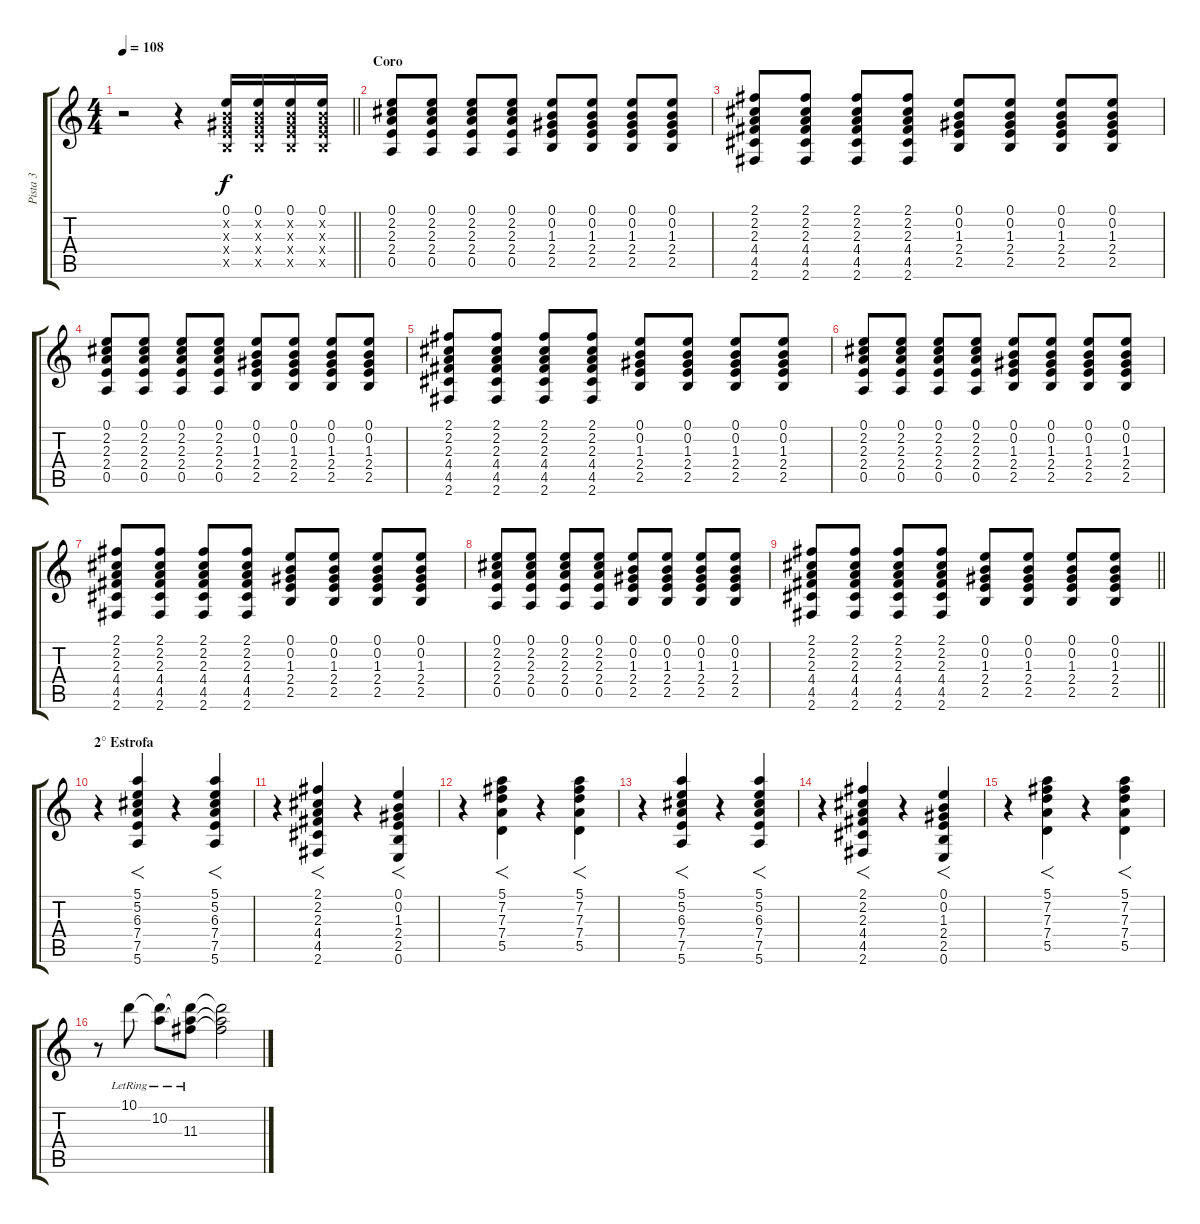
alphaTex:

\track ("Pista 3" "Pista 3") {instrument guitarharmonics}
\staff {score tabs}
\tuning (E4 B3 G3 D3 A2 E2) {hide}
\ts (4 4)
\tempo 108
\clef g2
\barLineRight lightlight
\ks c
r.2{dy f} r.4 (0.1 0.2{x} 1.3{x} 2.4{x} 2.5{x}).16 (0.1 0.2{x} 1.3{x} 2.4{x} 2.5{x}).16 (0.1 0.2{x} 1.3{x} 2.4{x} 2.5{x}).16 (0.1 0.2{x} 1.3{x} 2.4{x} 2.5{x}).16 |
\section ("" "Coro")
(0.1 2.2 2.3 2.4 0.5).8{volume 9 instrument distortionguitar} (0.1 2.2 2.3 2.4 0.5).8 (0.1 2.2 2.3 2.4 0.5).8 (0.1 2.2 2.3 2.4 0.5).8 (0.1 0.2 1.3 2.4 2.5).8 (0.1 0.2 1.3 2.4 2.5).8 (0.1 0.2 1.3 2.4 2.5).8 (0.1 0.2 1.3 2.4 2.5).8 |
(2.1 2.2 2.3 4.4 4.5 2.6).8 (2.1 2.2 2.3 4.4 4.5 2.6).8 (2.1 2.2 2.3 4.4 4.5 2.6).8 (2.1 2.2 2.3 4.4 4.5 2.6).8 (0.1 0.2 1.3 2.4 2.5).8 (0.1 0.2 1.3 2.4 2.5).8 (0.1 0.2 1.3 2.4 2.5).8 (0.1 0.2 1.3 2.4 2.5).8 |
(0.1 2.2 2.3 2.4 0.5).8 (0.1 2.2 2.3 2.4 0.5).8 (0.1 2.2 2.3 2.4 0.5).8 (0.1 2.2 2.3 2.4 0.5).8 (0.1 0.2 1.3 2.4 2.5).8 (0.1 0.2 1.3 2.4 2.5).8 (0.1 0.2 1.3 2.4 2.5).8 (0.1 0.2 1.3 2.4 2.5).8 |
(2.1 2.2 2.3 4.4 4.5 2.6).8 (2.1 2.2 2.3 4.4 4.5 2.6).8 (2.1 2.2 2.3 4.4 4.5 2.6).8 (2.1 2.2 2.3 4.4 4.5 2.6).8 (0.1 0.2 1.3 2.4 2.5).8 (0.1 0.2 1.3 2.4 2.5).8 (0.1 0.2 1.3 2.4 2.5).8 (0.1 0.2 1.3 2.4 2.5).8 |
(0.1 2.2 2.3 2.4 0.5).8{volume 9 instrument distortionguitar} (0.1 2.2 2.3 2.4 0.5).8 (0.1 2.2 2.3 2.4 0.5).8 (0.1 2.2 2.3 2.4 0.5).8 (0.1 0.2 1.3 2.4 2.5).8 (0.1 0.2 1.3 2.4 2.5).8 (0.1 0.2 1.3 2.4 2.5).8 (0.1 0.2 1.3 2.4 2.5).8 |
(2.1 2.2 2.3 4.4 4.5 2.6).8 (2.1 2.2 2.3 4.4 4.5 2.6).8 (2.1 2.2 2.3 4.4 4.5 2.6).8 (2.1 2.2 2.3 4.4 4.5 2.6).8 (0.1 0.2 1.3 2.4 2.5).8 (0.1 0.2 1.3 2.4 2.5).8 (0.1 0.2 1.3 2.4 2.5).8 (0.1 0.2 1.3 2.4 2.5).8 |
(0.1 2.2 2.3 2.4 0.5).8 (0.1 2.2 2.3 2.4 0.5).8 (0.1 2.2 2.3 2.4 0.5).8 (0.1 2.2 2.3 2.4 0.5).8 (0.1 0.2 1.3 2.4 2.5).8 (0.1 0.2 1.3 2.4 2.5).8 (0.1 0.2 1.3 2.4 2.5).8 (0.1 0.2 1.3 2.4 2.5).8 |
\barLineRight lightlight
(2.1 2.2 2.3 4.4 4.5 2.6).8 (2.1 2.2 2.3 4.4 4.5 2.6).8 (2.1 2.2 2.3 4.4 4.5 2.6).8 (2.1 2.2 2.3 4.4 4.5 2.6).8 (0.1 0.2 1.3 2.4 2.5).8 (0.1 0.2 1.3 2.4 2.5).8 (0.1 0.2 1.3 2.4 2.5).8 (0.1 0.2 1.3 2.4 2.5).8 |
\section ("" "2° Estrofa")
r.4{volume 11 instrument guitarharmonics} (5.1 5.2 6.3 7.4 7.5 5.6).4{f} r.4 (5.1 5.2 6.3 7.4 7.5 5.6).4{f} |
r.4 (2.1 2.2 2.3 4.4 4.5 2.6).4{f} r.4 (0.1 0.2 1.3 2.4 2.5 0.6).4{f} |
r.4 (5.1 7.2 7.3 7.4 5.5).4{f} r.4 (5.1 7.2 7.3 7.4 5.5).4{f} |
r.4 (5.1 5.2 6.3 7.4 7.5 5.6).4{f} r.4 (5.1 5.2 6.3 7.4 7.5 5.6).4{f} |
r.4 (2.1 2.2 2.3 4.4 4.5 2.6).4{f} r.4 (0.1 0.2 1.3 2.4 2.5 0.6).4{f} |
r.4 (5.1 7.2 7.3 7.4 5.5).4{f} r.4 (5.1 7.2 7.3 7.4 5.5).4{f} |
r.8{volume 16 instrument electricguitarclean} 10.1{lr}.8 (10.1{t} 10.2{lr}).8 (10.1{t} 10.2{t} 11.3{lr}).8 (10.1{t} 10.2{t} 11.3{t}).2
